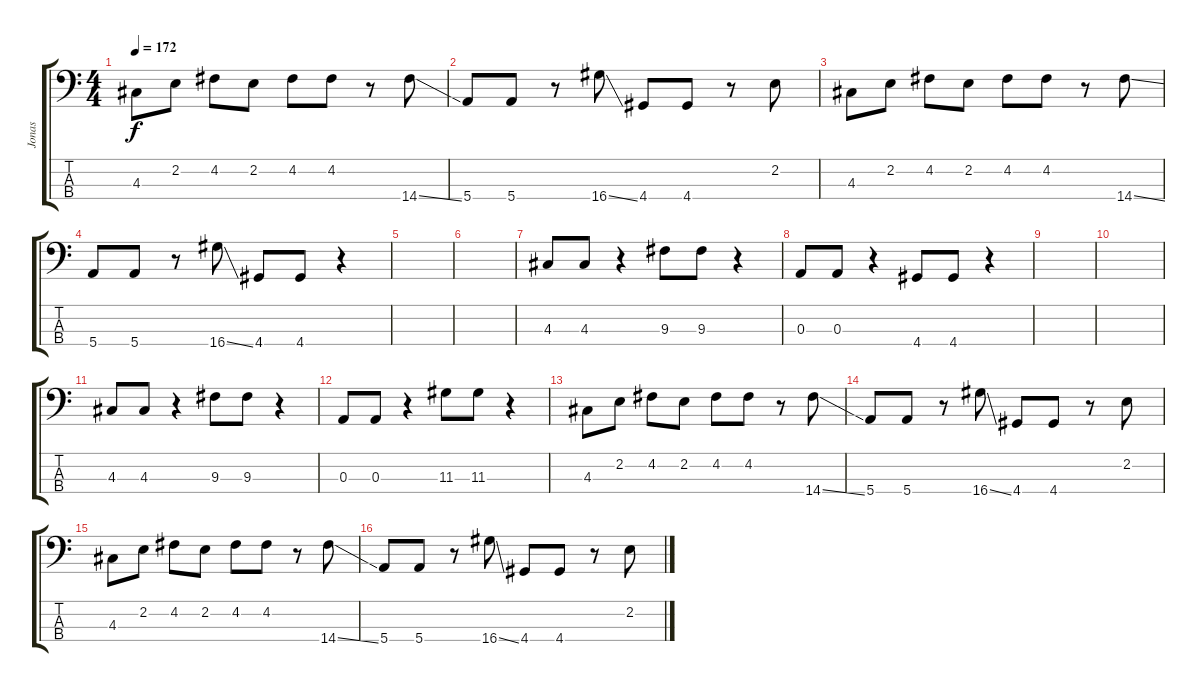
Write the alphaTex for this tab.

\track ("Jonas" "Jonas") {instrument slapbass2}
\staff {score tabs}
\tuning (G2 D2 A1 E1) {hide}
\ts (4 4)
\tempo 172
\clef f4
\ks c
4.3.8{dy f} 2.2.8 4.2.8 2.2.8 4.2.8 4.2.8 r.8 14.4{ss}.8 |
5.4.8 5.4.8 r.8 16.4{ss}.8 4.4.8 4.4.8 r.8 2.2.8 |
4.3.8 2.2.8 4.2.8 2.2.8 4.2.8 4.2.8 r.8 14.4{ss}.8 |
5.4.8 5.4.8 r.8 16.4{ss}.8 4.4.8 4.4.8 r.4 |
|
|
4.3.8 4.3.8 r.4 9.3.8 9.3.8 r.4 |
0.3.8 0.3.8 r.4 4.4.8 4.4.8 r.4 |
|
|
4.3.8 4.3.8 r.4 9.3.8 9.3.8 r.4 |
0.3.8 0.3.8 r.4 11.3.8 11.3.8 r.4 |
4.3.8 2.2.8 4.2.8 2.2.8 4.2.8 4.2.8 r.8 14.4{ss}.8 |
5.4.8 5.4.8 r.8 16.4{ss}.8 4.4.8 4.4.8 r.8 2.2.8 |
4.3.8 2.2.8 4.2.8 2.2.8 4.2.8 4.2.8 r.8 14.4{ss}.8 |
5.4.8 5.4.8 r.8 16.4{ss}.8 4.4.8 4.4.8 r.8 2.2.8
